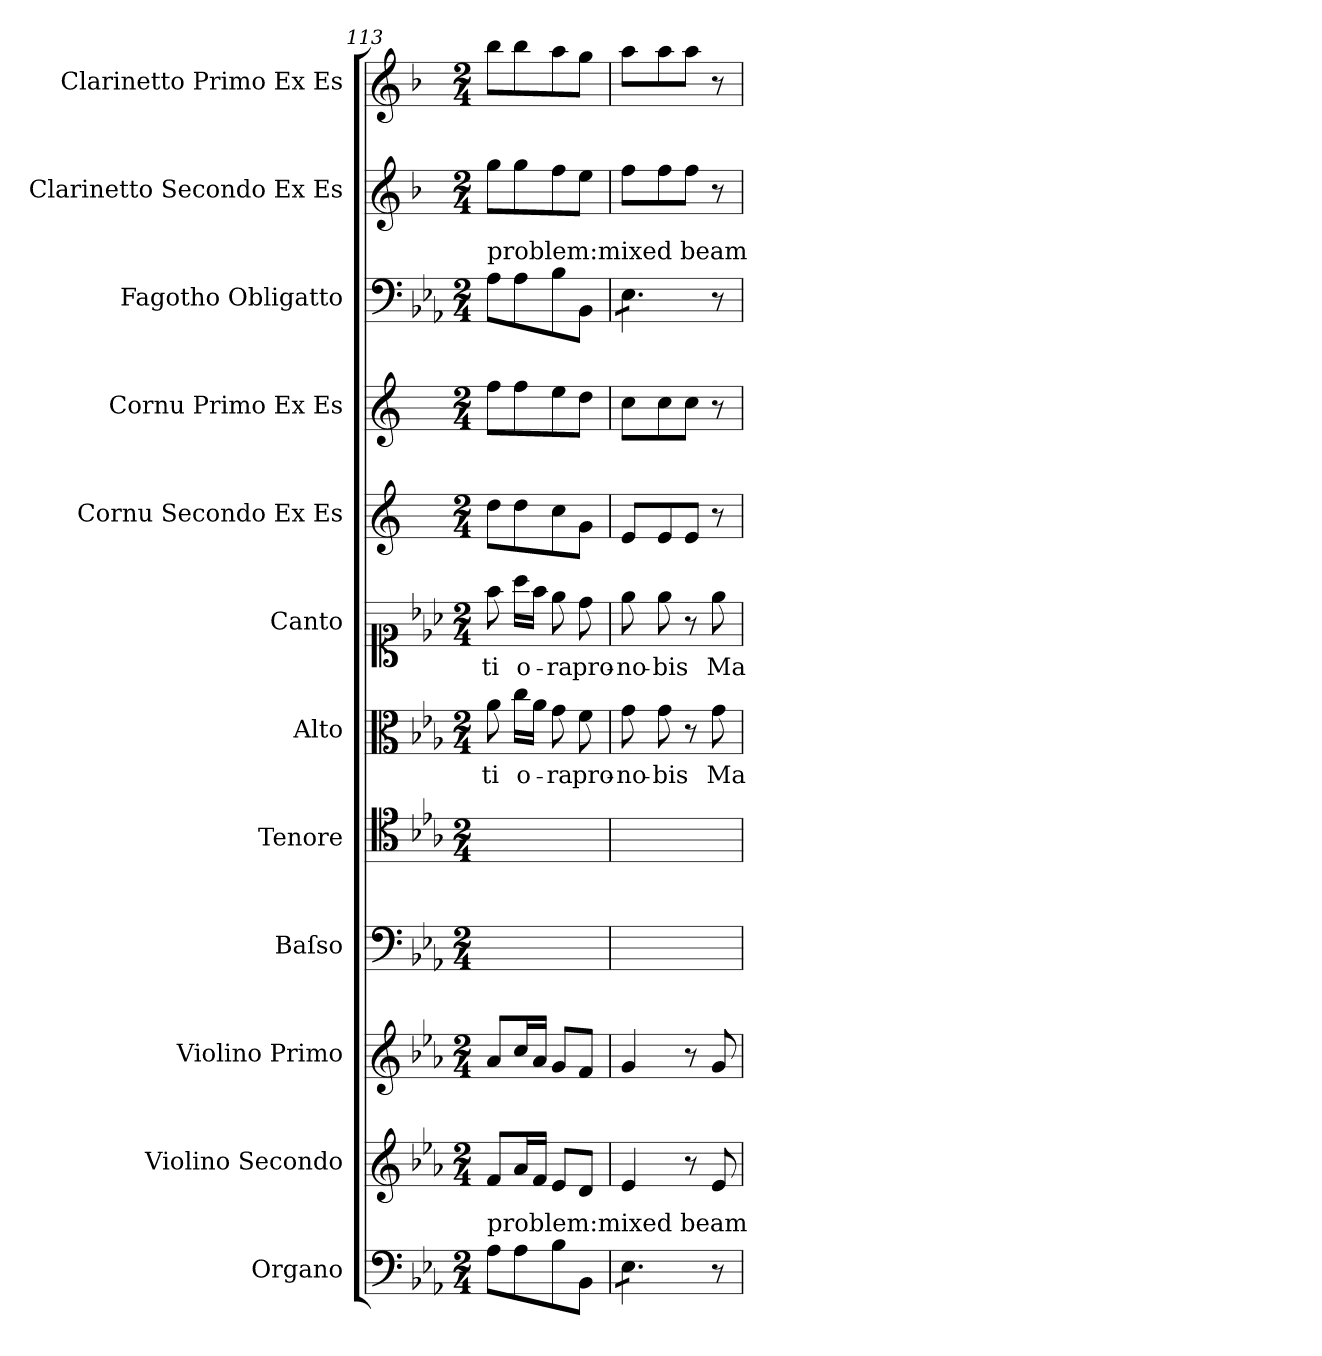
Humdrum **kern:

**kern	**kern	**kern	**kern	**kern	**kern	**text	**kern	**text	**kern	**kern	**kern	**kern	**kern
*part12	*part11	*part10	*part9	*part8	*part7	*part7	*part6	*part6	*part5	*part4	*part3	*part2	*part1
*staff12	*staff11	*staff10	*staff9	*staff8	*staff7	*staff7	*staff6	*staff6	*staff5	*staff4	*staff3	*staff2	*staff1
*I"Organo	*I"Violino Secondo	*I"Violino Primo	*I"Baſso	*I"Tenore	*I"Alto	*	*I"Canto	*	*I"Cornu Secondo Ex Es	*I"Cornu Primo Ex Es	*I"Fagotho Obligatto	*I"Clarinetto Secondo Ex Es	*I"Clarinetto Primo Ex Es
*I'Org	*	*I'Vno I	*I'B.	*I'T.	*I'A.	*	*I'C.	*	*	*I'Cor I	*I'Fag.	*	*I'Cor I
*clefF4	*clefG2	*clefG2	*clefF4	*clefC4	*clefC3	*	*clefC1	*	*clefG2	*clefG2	*clefF4	*clefG2	*clefG2
*	*	*	*	*	*	*	*	*	*ITrd5c9	*ITrd5c9	*	*ITrd1c2	*ITrd1c2
*k[b-e-a-]	*k[b-e-a-]	*k[b-e-a-]	*k[b-e-a-]	*k[b-e-a-]	*k[b-e-a-]	*	*k[b-e-a-]	*	*k[b-e-a-]	*k[b-e-a-]	*k[b-e-a-]	*k[b-e-a-]	*k[b-e-a-]
*c:	*c:	*c:	*c:	*c:	*c:	*	*c:	*	*c:	*c:	*c:	*c:	*c:
*M2/4	*M2/4	*M2/4	*M2/4	*M2/4	*M2/4	*	*M2/4	*	*M2/4	*M2/4	*M2/4	*M2/4	*M2/4
=113	=113	=113	=113	=113	=113	=113	=113	=113	=113	=113	=113	=113	=113
!	!	!	!	!	!	!	!	!	!	!	!LO:TX:a:t=problem&colon;mixed beam	!	!
!LO:TX:a:t=problem&colon;mixed beam	!	!	!	!	!	!	!	!	!	!	!	!	!
8A-\L	8f/L	8a-/L	2ryy	2ryy	8a-\	-ti	8ff\	-ti	8f\L	8a-\L	8A-\L	8ff\L	8aa-\L
8A-\	16a-/L	16cc/L	.	.	16cc\LL	o-	16aa-\LL	o-	8f\	8a-\	8A-\	8ff\	8aa-\
.	16f/JJ	16a-/JJ	.	.	16a-\JJ	.	16ff\JJ	.	.	.	.	.	.
8B-\	8e-/L	8g/L	.	.	8g\	-ra	8ee-\	-ra	8e-\	8g\	8B-\	8ee-\	8gg\
8BB-\J	8d/J	8f/J	.	.	8f\	pro-	8dd\	pro-	8B-\J	8f\J	8BB-\J	8dd\J	8ff\J
=114	=114	=114	=114	=114	=114	=114	=114	=114	=114	=114	=114	=114	=114
*tremolo	*	*	*	*	*	*	*	*	*	*	*	*	*
*	*	*	*	*	*	*	*	*	*	*	*tremolo	*	*
8E-\L	4e-/	4g/	2ryy	2ryy	8g\	-no-	8ee-\	-no-	8G/L	8e-\L	8E-\L	8ee-\L	8gg\L
8E-\	.	.	.	.	8g\	-bis	8ee-\	-bis	8G/	8e-\	8E-\	8ee-\	8gg\
8E-\J	8r	8r	.	.	8r	.	8r	.	8G/J	8e-\J	8E-\J	8ee-\J	8gg\J
*	*	*	*	*	*	*	*	*	*	*	*Xtremolo	*	*
*Xtremolo	*	*	*	*	*	*	*	*	*	*	*	*	*
8r	8e-/	8g/	.	.	8g\	Ma-	8ee-\	Ma-	8r	8r	8r	8r	8r
=	=	=	=	=	=	=	=	=	=	=	=	=	=
*-	*-	*-	*-	*-	*-	*-	*-	*-	*-	*-	*-	*-	*-
